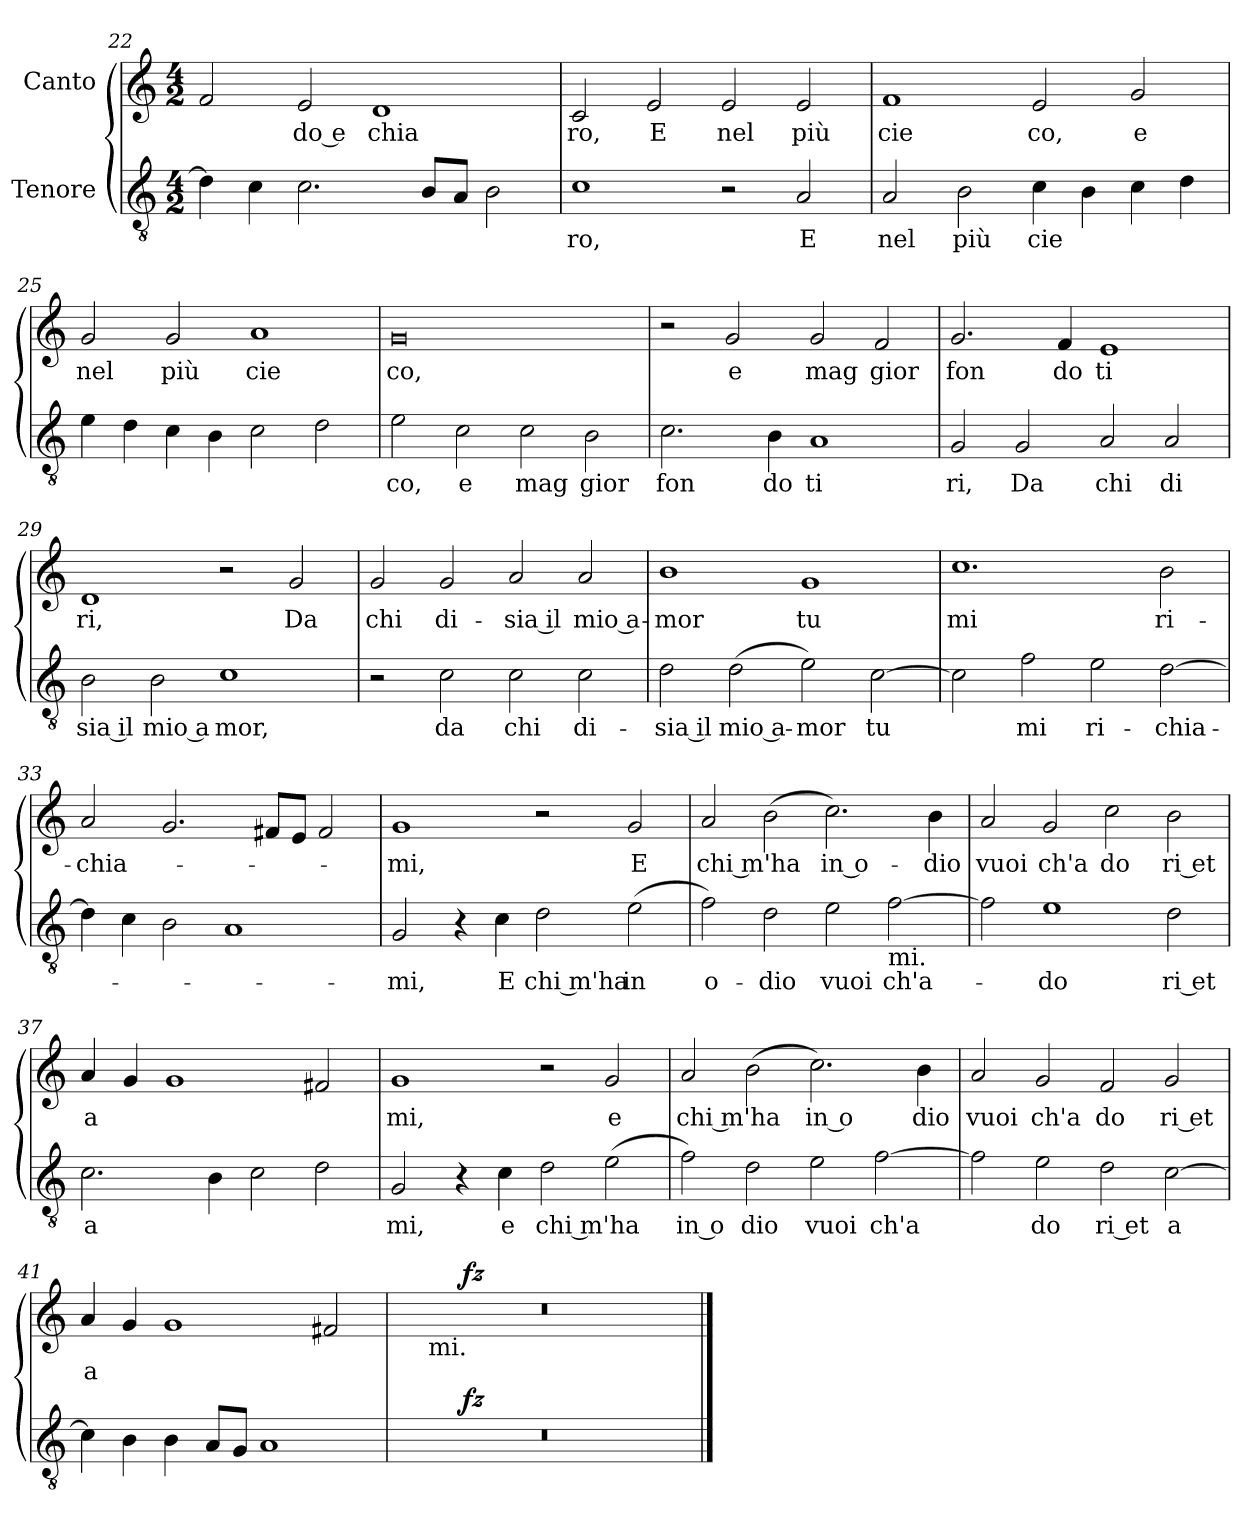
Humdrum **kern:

**kern	**text	**dynam	**kern	**text	**dynam
*part2	*part2	*part2	*part1	*part1	*part1
*staff2	*staff2	*staff2	*staff1	*staff1	*staff1
*I"Tenore	*	*	*I"Canto	*	*
*clefGv2	*	*	*clefG2	*	*
*k[]	*	*	*k[]	*	*
*C:	*	*	*C:	*	*
*M4/2	*	*	*M4/2	*	*
=22	=22	=22	=22	=22	=22
4d\]	.	.	2f/	.	.
4c\	.	.	.	.	.
!	!	!	!	!LO:LY:b:rj	!
2.c\	.	.	2e/	do e	.
!	!	!	!	!LO:LY:b	!
.	.	.	1d	chia	.
8B/L	.	.	.	.	.
8A/J	.	.	.	.	.
2B\	.	.	.	.	.
=23	=23	=23	=23	=23	=23
!	!LO:LY:b	!	!	!LO:LY:b	!
1c	ro,	.	2c/	ro,	.
!	!	!	!	!LO:LY:b	!
.	.	.	2e/	E	.
!	!	!	!	!LO:LY:b	!
2r	.	.	2e/	nel	.
!	!LO:LY:b	!	!	!LO:LY:b	!
2A/	E	.	2e/	più	.
!!LO:LB:g=z
=24	=24	=24	=24	=24	=24
!	!LO:LY:b	!	!	!LO:LY:b	!
2A/	nel	.	1f	cie	.
!	!LO:LY:b	!	!	!	!
2B\	più	.	.	.	.
!	!LO:LY:b	!	!	!LO:LY:b	!
4c\	cie	.	2e/	co,	.
4B\	.	.	.	.	.
!	!	!	!	!LO:LY:b	!
4c\	.	.	2g/	e	.
4d\	.	.	.	.	.
=25	=25	=25	=25	=25	=25
!	!	!	!	!LO:LY:b	!
4e\	.	.	2g/	nel	.
4d\	.	.	.	.	.
!	!	!	!	!LO:LY:b	!
4c\	.	.	2g/	più	.
4B\	.	.	.	.	.
!	!	!	!	!LO:LY:b	!
2c\	.	.	1a	cie	.
2d\	.	.	.	.	.
=26	=26	=26	=26	=26	=26
!	!LO:LY:b	!	!	!LO:LY:b	!
2e\	co,	.	0g	co,	.
!	!LO:LY:b	!	!	!	!
2c\	e	.	.	.	.
!	!LO:LY:b	!	!	!	!
2c\	mag	.	.	.	.
!	!LO:LY:b	!	!	!	!
2B\	gior	.	.	.	.
=27	=27	=27	=27	=27	=27
!	!LO:LY:b	!	!	!	!
2.c\	fon	.	2r	.	.
!	!	!	!	!LO:LY:b	!
.	.	.	2g/	e	.
!	!LO:LY:b	!	!	!	!
4B\	do	.	.	.	.
!	!LO:LY:b	!	!	!LO:LY:b	!
1A	ti	.	2g/	mag	.
!	!	!	!	!LO:LY:b	!
.	.	.	2f/	gior	.
=28	=28	=28	=28	=28	=28
!	!LO:LY:b	!	!	!LO:LY:b	!
2G/	ri,	.	2.g/	fon	.
!	!LO:LY:b	!	!	!	!
2G/	Da	.	.	.	.
!	!	!	!	!LO:LY:b	!
.	.	.	4f/	do	.
!	!LO:LY:b	!	!	!LO:LY:b	!
2A/	chi	.	1e	ti	.
!	!LO:LY:b	!	!	!	!
2A/	di	.	.	.	.
=29	=29	=29	=29	=29	=29
!	!LO:LY:b:rj	!	!	!LO:LY:b	!
2B\	sia il	.	1d	ri,	.
!	!LO:LY:b:rj	!	!	!	!
2B\	mio a	.	.	.	.
!	!LO:LY:b	!	!	!	!
1c	mor,	.	2r	.	.
!	!	!	!	!LO:LY:b	!
.	.	.	2g/	Da	.
!!LO:PB:g=z
=30	=30	=30	=30	=30	=30
!	!	!	!	!LO:LY:b	!
2r	.	.	2g/	chi	.
!	!LO:LY:b	!	!	!LO:LY:b	!
2c\	da	.	2g/	di-	.
!	!LO:LY:b	!	!	!LO:LY:b:rj	!
2c\	chi	.	2a/	-sia il	.
!	!LO:LY:b	!	!	!LO:LY:b:rj	!
2c\	di-	.	2a/	mio a-	.
=31	=31	=31	=31	=31	=31
!	!LO:LY:b:rj	!	!	!LO:LY:b	!
2d\	-sia il	.	1b	-mor	.
!	!LO:LY:b:rj	!	!	!	!
(<2d\	mio a-	.	.	.	.
!	!LO:LY:b	!	!	!LO:LY:b	!
2e\)	-mor	.	1g	tu	.
!	!LO:LY:b	!	!	!	!
[>2c\	tu	.	.	.	.
=32	=32	=32	=32	=32	=32
!	!	!	!	!LO:LY:b	!
2c\]	.	.	1.cc	mi	.
!	!LO:LY:b	!	!	!	!
2f\	mi	.	.	.	.
!	!LO:LY:b	!	!	!	!
2e\	ri-	.	.	.	.
!	!LO:LY:b	!	!	!LO:LY:b	!
[>2d\	-chia-	.	2b\	ri-	.
=33	=33	=33	=33	=33	=33
!	!	!	!	!LO:LY:b	!
4d\]	.	.	2a/	-chia-	.
4c\	.	.	.	.	.
2B\	.	.	2.g/	.	.
1A	.	.	.	.	.
.	.	.	8f#/L	.	.
.	.	.	8e/J	.	.
.	.	.	2f#/	.	.
=34	=34	=34	=34	=34	=34
!	!LO:LY:b	!	!	!LO:LY:b	!
2G/	-mi,	.	1g	-mi,	.
4r	.	.	.	.	.
!	!LO:LY:b	!	!	!	!
4c\	E	.	.	.	.
!	!LO:LY:b	!	!	!	!
2d\	chi m'ha	.	2r	.	.
!	!LO:LY:b	!	!	!LO:LY:b	!
(<2e\	in	.	2g/	E	.
=35	=35	=35	=35	=35	=35
!	!LO:LY:b	!	!	!LO:LY:b	!
2f\)	o-	.	2a/	chi m'ha	.
!	!LO:LY:b	!	!	!	!
2d\	-dio	.	(<2b\	.	.
!	!LO:LY:b	!	!	!LO:LY:b:rj	!
2e\	vuoi	.	2.cc\)	in o-	.
!LO:TX:b:t=mi.	!	!	!	!	!
!	!LO:LY:b	!	!	!	!
[>2f\	ch'a-	.	.	.	.
!	!	!	!	!LO:LY:b	!
.	.	.	4b\	-dio	.
!!LO:LB:g=z
=36	=36	=36	=36	=36	=36
!	!	!	!	!LO:LY:b	!
2f\]	.	.	2a/	vuoi	.
!	!LO:LY:b	!	!	!LO:LY:b	!
1e	-do	.	2g/	ch'a	.
!	!	!	!	!LO:LY:b	!
.	.	.	2cc\	do	.
!	!LO:LY:b:rj	!	!	!LO:LY:b:rj	!
2d\	ri et	.	2b\	ri et	.
=37	=37	=37	=37	=37	=37
!	!LO:LY:b	!	!	!LO:LY:b	!
2.c\	a	.	4a/	a	.
.	.	.	4g/	.	.
.	.	.	1g	.	.
4B\	.	.	.	.	.
2c\	.	.	.	.	.
2d\	.	.	2f#/	.	.
=38	=38	=38	=38	=38	=38
!	!LO:LY:b	!	!	!LO:LY:b	!
2G/	mi,	.	1g	mi,	.
4r	.	.	.	.	.
!	!LO:LY:b	!	!	!	!
4c\	e	.	.	.	.
!	!LO:LY:b	!	!	!	!
2d\	chi m'ha	.	2r	.	.
!	!	!	!	!LO:LY:b	!
(<2e\	.	.	2g/	e	.
=39	=39	=39	=39	=39	=39
!	!LO:LY:b:rj	!	!	!LO:LY:b	!
2f\)	in o	.	2a/	chi m'ha	.
!	!LO:LY:b	!	!	!	!
2d\	dio	.	(<2b\	.	.
!	!LO:LY:b	!	!	!LO:LY:b:rj	!
2e\	vuoi	.	2.cc\)	in o	.
!	!LO:LY:b	!	!	!	!
[>2f\	ch'a	.	.	.	.
!	!	!	!	!LO:LY:b	!
.	.	.	4b\	dio	.
=40	=40	=40	=40	=40	=40
!	!	!	!	!LO:LY:b	!
2f\]	.	.	2a/	vuoi	.
!	!LO:LY:b	!	!	!LO:LY:b	!
2e\	do	.	2g/	ch'a	.
!	!LO:LY:b:rj	!	!	!LO:LY:b	!
2d\	ri et	.	2f/	do	.
!	!LO:LY:b	!	!	!LO:LY:b:rj	!
[>2c\	a	.	2g/	ri et	.
=41	=41	=41	=41	=41	=41
!	!	!	!	!LO:LY:b	!
4c\]	.	.	4a/	a	.
4B\	.	.	4g/	.	.
4B\	.	.	1g	.	.
8A/L	.	.	.	.	.
8G/J	.	.	.	.	.
1A	.	.	.	.	.
.	.	.	2f#/	.	.
=42	=42	=42	=42	=42	=42
*^	*	*	*^	*	*
*	*	*	*	*	*^	*	*
0r	4.ryy	.	.	0r	4.ryy	8.ryy	.	.
!	!	!	!	!	!	!LO:TX:b:t=mi.	!	!
.	.	.	.	.	.	1ryy	.	.
!	!	!	!LO:DY:b	!	!	!	!	!LO:DY:b
.	1ryy	.	fz	.	1ryy	.	.	fz
.	.	.	.	.	.	2ryy	.	.
.	2ryy	.	.	.	2ryy	.	.	.
.	.	.	.	.	.	4ryy	.	.
.	8ryy	.	.	.	8ryy	.	.	.
.	.	.	.	.	.	16ryy	.	.
*v	*v	*	*	*	*	*	*	*
*	*	*	*v	*v	*v	*	*
==	==	==	==	==	==
*-	*-	*-	*-	*-	*-
